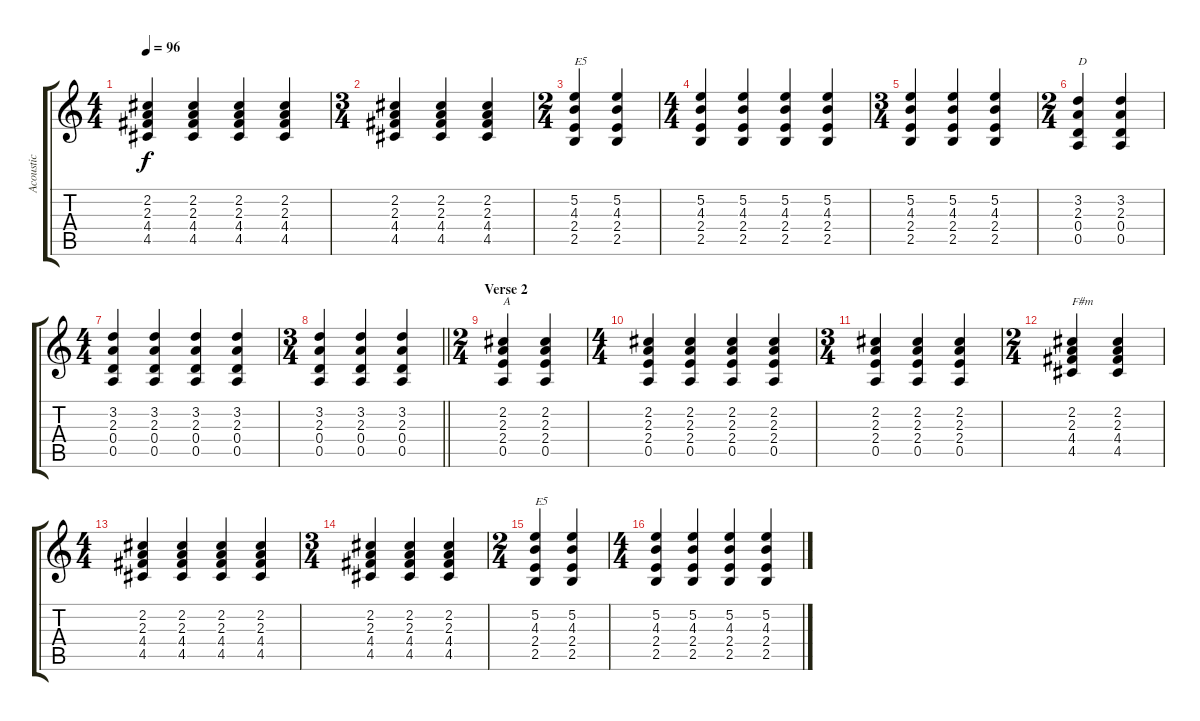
\track ("Acoustic" "Acoustic") {instrument acousticguitarsteel}
\staff {score tabs}
\tuning (E4 B3 G3 D3 A2 E2) {hide}
\ts (4 4)
\tempo 96
\clef g2
\ks c
(2.2 2.3 4.4 4.5).4{dy f} (2.2 2.3 4.4 4.5).4 (2.2 2.3 4.4 4.5).4 (2.2 2.3 4.4 4.5).4 |
\ts (3 4)
(2.2 2.3 4.4 4.5).4 (2.2 2.3 4.4 4.5).4 (2.2 2.3 4.4 4.5).4 |
\ts (2 4)
(5.2 4.3 2.4 2.5).4{txt "E5"} (5.2 4.3 2.4 2.5).4 |
\ts (4 4)
(5.2 4.3 2.4 2.5).4 (5.2 4.3 2.4 2.5).4 (5.2 4.3 2.4 2.5).4 (5.2 4.3 2.4 2.5).4 |
\ts (3 4)
(5.2 4.3 2.4 2.5).4 (5.2 4.3 2.4 2.5).4 (5.2 4.3 2.4 2.5).4 |
\ts (2 4)
(3.2 2.3 0.4 0.5).4{txt "D"} (3.2 2.3 0.4 0.5).4 |
\ts (4 4)
(3.2 2.3 0.4 0.5).4 (3.2 2.3 0.4 0.5).4 (3.2 2.3 0.4 0.5).4 (3.2 2.3 0.4 0.5).4 |
\ts (3 4)
\barLineRight lightlight
(3.2 2.3 0.4 0.5).4 (3.2 2.3 0.4 0.5).4 (3.2 2.3 0.4 0.5).4 |
\ts (2 4)
\section ("" "Verse 2")
(2.2 2.3 2.4 0.5).4{txt "A"} (2.2 2.3 2.4 0.5).4 |
\ts (4 4)
(2.2 2.3 2.4 0.5).4 (2.2 2.3 2.4 0.5).4 (2.2 2.3 2.4 0.5).4 (2.2 2.3 2.4 0.5).4 |
\ts (3 4)
(2.2 2.3 2.4 0.5).4 (2.2 2.3 2.4 0.5).4 (2.2 2.3 2.4 0.5).4 |
\ts (2 4)
(2.2 2.3 4.4 4.5).4{txt "F#m"} (2.2 2.3 4.4 4.5).4 |
\ts (4 4)
(2.2 2.3 4.4 4.5).4 (2.2 2.3 4.4 4.5).4 (2.2 2.3 4.4 4.5).4 (2.2 2.3 4.4 4.5).4 |
\ts (3 4)
(2.2 2.3 4.4 4.5).4 (2.2 2.3 4.4 4.5).4 (2.2 2.3 4.4 4.5).4 |
\ts (2 4)
(5.2 4.3 2.4 2.5).4{txt "E5"} (5.2 4.3 2.4 2.5).4 |
\ts (4 4)
(5.2 4.3 2.4 2.5).4 (5.2 4.3 2.4 2.5).4 (5.2 4.3 2.4 2.5).4 (5.2 4.3 2.4 2.5).4
